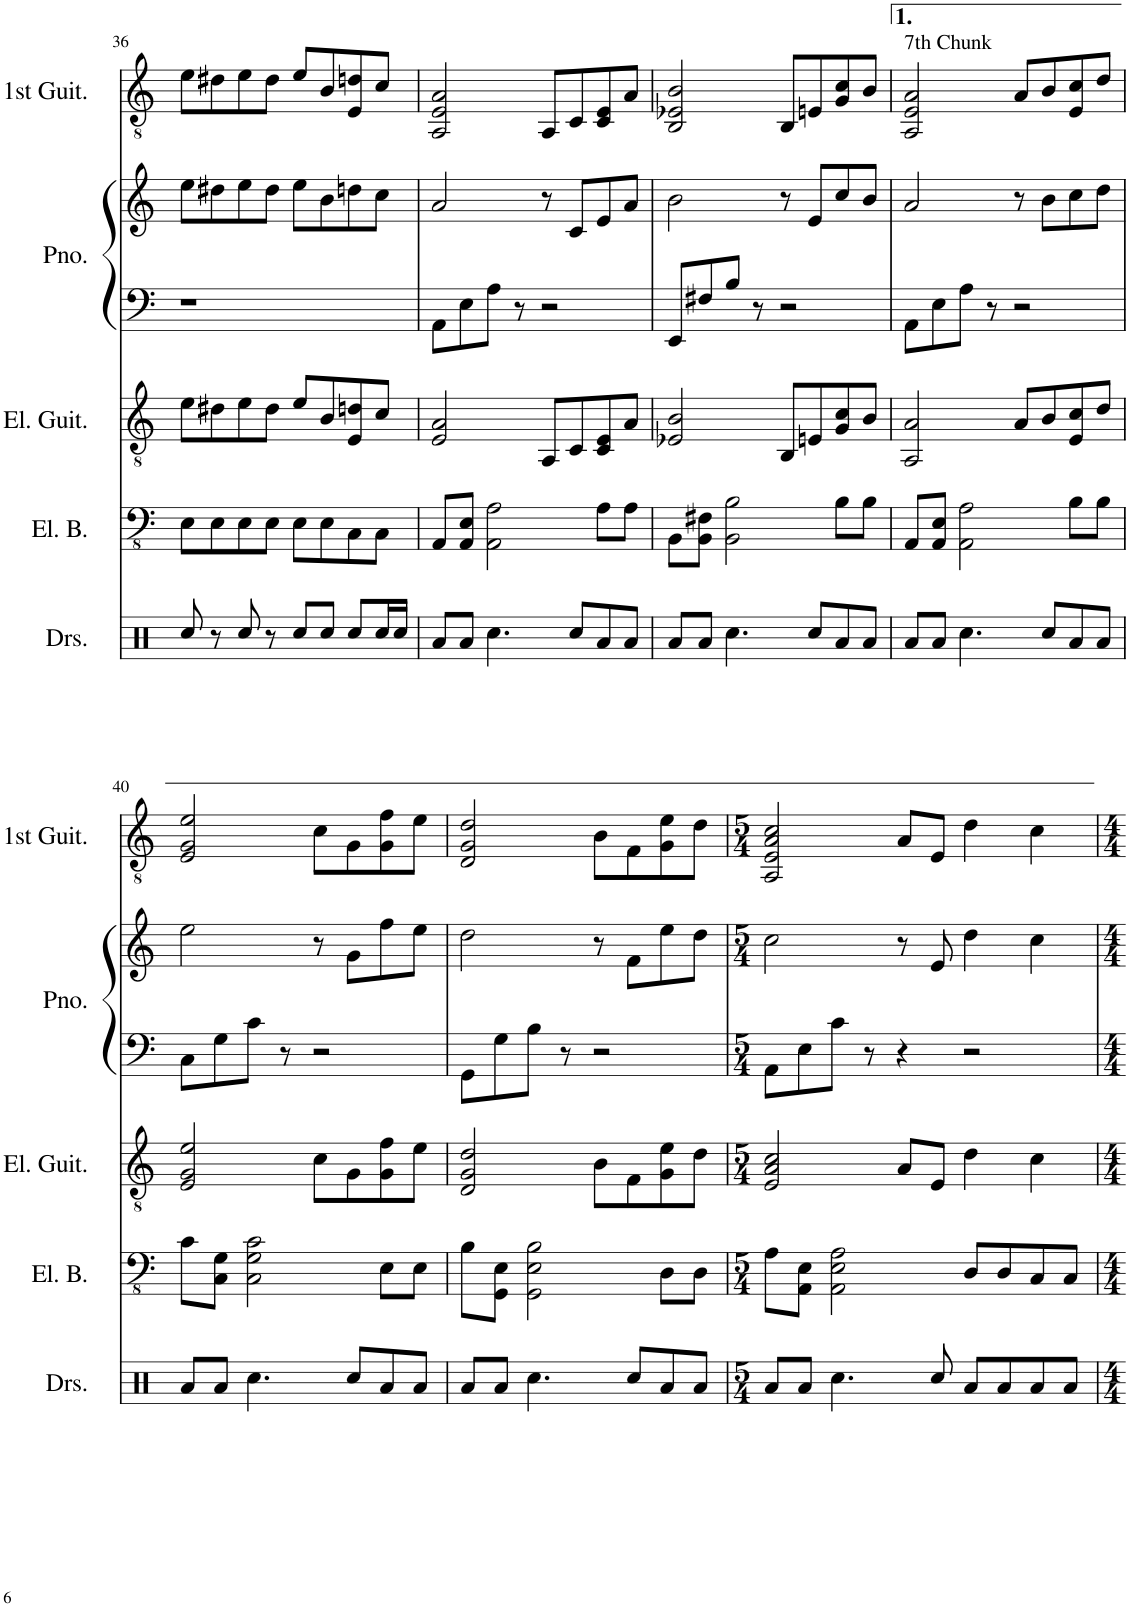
**kern	**kern	**kern	**kern	**kern	**kern
*part5	*part4	*part3	*part2	*part2	*part1
*staff6	*staff5	*staff4	*staff3	*staff2	*staff1
*I"Drumset	*I"Electric Bass	*I"Electric Guitar	*I"Piano	*	*I"First Guitar
*I'Drs.	*I'El. B.	*I'El. Guit.	*I'Pno.	*	*
!!LO:PB:g=z
*clefX	*clefFv4	*clefGv2	*clefF4	*clefG2	*clefGv2
*k[]	*k[]	*k[]	*k[]	*k[]	*k[]
*M4/4	*M4/4	*M4/4	*M4/4	*M4/4	*M4/4
=36	=36	=36	=36	=36	=36
8Rcc/	8EE\L	8e\L	1r	8ee\L	8e\L
8r	8EE\	8d#X\	.	8dd#X\	8d#X\
8Rcc/	8EE\	8e\	.	8ee\	8e\
8r	8EE\J	8d#\J	.	8dd#\J	8d#\J
8Rcc/L	8EE\L	8e/L	.	8ee\L	8e/L
8Rcc/J	8EE\	8B/	.	8b\	8B/
8Rcc/L	8CC\	8E/ 8dn/	.	8ddn\	8E/ 8dn/
16Rcc/L	8CC\J	8c/J	.	8cc\J	8c/J
16Rcc/JJ	.	.	.	.	.
=37	=37	=37	=37	=37	=37
8Ra/L	8AAA/L	2E/ 2A/	8AA\L	2a/	2AA/ 2E/ 2A/
8Ra/J	8AAA/ 8EE/J	.	8E\	.	.
4.Rcc\	2AAA\ 2AA\	.	8A\J	.	.
.	.	.	8r	.	.
.	.	8AA/L	2r	8r	8AA/L
8Rcc/L	.	8C/	.	8c/L	8C/
8Ra/	8AA\L	8C/ 8E/	.	8e/	8C/ 8E/
8Ra/J	8AA\J	8A/J	.	8a/J	8A/J
=38	=38	=38	=38	=38	=38
8Ra/L	8BBB\L	2E-X/ 2B/	8EE/L	2b\	2BB/ 2E-X/ 2B/
8Ra/J	8BBB\ 8FF#X\J	.	8F#X/	.	.
4.Rcc\	2BBB\ 2BB\	.	8B/J	.	.
.	.	.	8r	.	.
.	.	8BB/L	2r	8r	8BB/L
8Rcc/L	.	8En/	.	8e/L	8En/
8Ra/	8BB\L	8G/ 8c/	.	8cc/	8G/ 8c/
8Ra/J	8BB\J	8B/J	.	8b/J	8B/J
=39	=39	=39	=39	=39	=39
!	!	!	!	!	!LO:TX:a:t=7th Chunk
8Ra/L	8AAA/L	2AA/ 2A/	8AA\L	2a/	2AA/ 2E/ 2A/
8Ra/J	8AAA/ 8EE/J	.	8E\	.	.
4.Rcc\	2AAA\ 2AA\	.	8A\J	.	.
.	.	.	8r	.	.
.	.	8A/L	2r	8r	8A/L
8Rcc/L	.	8B/	.	8b\L	8B/
8Ra/	8BB\L	8E/ 8c/	.	8cc\	8E/ 8c/
8Ra/J	8BB\J	8d/J	.	8dd\J	8d/J
!!LO:LB:g=z
=40	=40	=40	=40	=40	=40
8Ra/L	8C\L	2E/ 2G/ 2e/	8C\L	2ee\	2E/ 2G/ 2e/
8Ra/J	8CC\ 8GG\J	.	8G\	.	.
4.Rcc\	2CC\ 2GG\ 2C\	.	8c\J	.	.
.	.	.	8r	.	.
.	.	8c\L	2r	8r	8c\L
8Rcc/L	.	8G\	.	8g\L	8G\
8Ra/	8EE\L	8G\ 8f\	.	8ff\	8G\ 8f\
8Ra/J	8EE\J	8e\J	.	8ee\J	8e\J
=41	=41	=41	=41	=41	=41
8Ra/L	8BB\L	2D/ 2G/ 2d/	8GG\L	2dd\	2D/ 2G/ 2d/
8Ra/J	8GGG\ 8EE\J	.	8G\	.	.
4.Rcc\	2GGG\ 2EE\ 2BB\	.	8B\J	.	.
.	.	.	8r	.	.
.	.	8B\L	2r	8r	8B\L
8Rcc/L	.	8F\	.	8f\L	8F\
8Ra/	8DD\L	8G\ 8e\	.	8ee\	8G\ 8e\
8Ra/J	8DD\J	8d\J	.	8dd\J	8d\J
=42	=42	=42	=42	=42	=42
*M5/4	*M5/4	*M5/4	*M5/4	*M5/4	*M5/4
8Ra/L	8AA\L	2E/ 2A/ 2c/	8AA\L	2cc\	2AA/ 2E/ 2A/ 2c/
8Ra/J	8AAA\ 8EE\J	.	8E\	.	.
4.Rcc\	2AAA\ 2EE\ 2AA\	.	8c\J	.	.
.	.	.	8r	.	.
.	.	8A/L	4r	8r	8A/L
8Rcc/	.	8E/J	.	8e/	8E/J
8Ra/L	8DD/L	4d\	2r	4dd\	4d\
8Ra/	8DD/	.	.	.	.
8Ra/	8CC/	4c\	.	4cc\	4c\
8Ra/J	8CC/J	.	.	.	.
=	=	=	=	=	=
*-	*-	*-	*-	*-	*-
